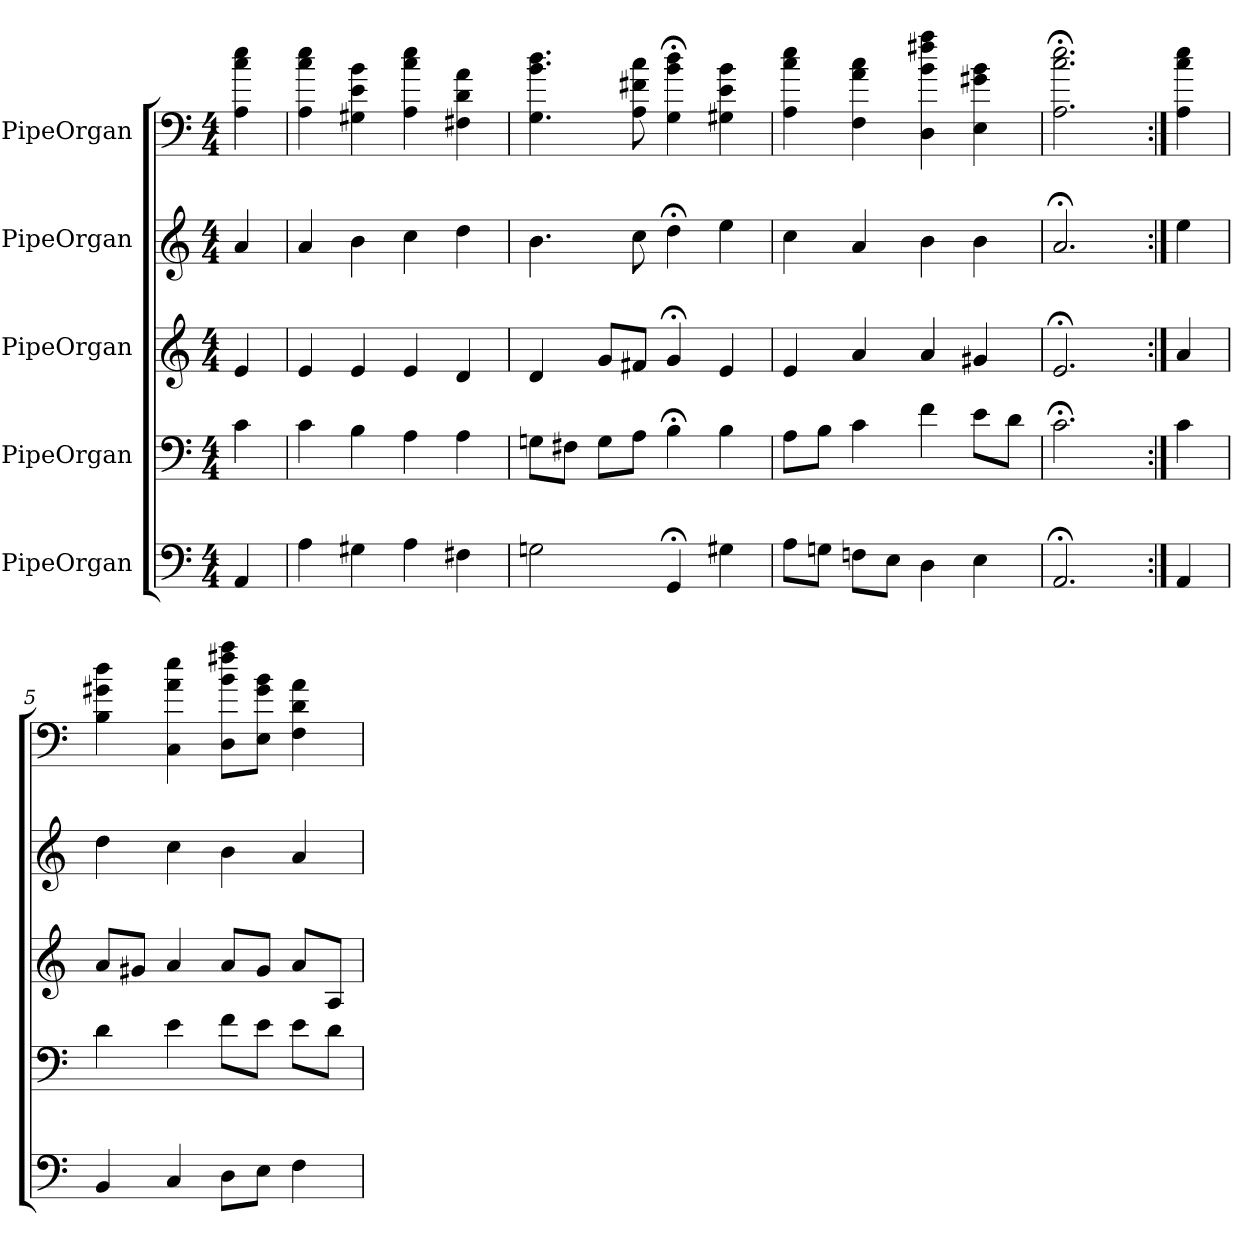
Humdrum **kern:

**kern	**kern	**kern	**kern	**kern
*part5	*part4	*part3	*part2	*part1
*staff5	*staff4	*staff3	*staff2	*staff1
*I"PipeOrgan	*I"PipeOrgan	*I"PipeOrgan	*I"PipeOrgan	*I"PipeOrgan
*clefF4	*clefF4	*clefG2	*clefG2	*
*k[]	*k[]	*k[]	*k[]	*k[]
*a:	*a:	*a:	*a:	*a:
*M4/4	*M4/4	*M4/4	*M4/4	*M4/4
*MM60	*MM60	*MM60	*MM60	*MM60
=	=	=	=	=
4AA	4c	4e	4a	4A 4cc 4ee
=1	=1	=1	=1	=1
4A	4c	4e	4a	4A 4cc 4ee
4G#X	4B	4e	4b	4G#X 4e 4b
4A	4A	4e	4cc	4A 4cc 4ee
4F#X	4A	4d	4dd	4F#X 4d 4a
=2	=2	=2	=2	=2
2Gn	8Gn\L	4d	4.b	4.G 4.b 4.dd
.	8F#X\J	.	.	.
.	8G\L	8g/L	.	.
.	8A\J	8f#X/J	8cc	8A 8f#X 8cc
4GG;<	4B;<	4g;<	4dd;<	4G;< 4b;< 4dd;<
4G#X	4B	4e	4ee	4G#X 4e 4b
=3	=3	=3	=3	=3
8A\L	8A\L	4e	4cc	4A 4cc 4ee
8Gn\J	8B\J	.	.	.
8Fn\L	4c	4a	4a	4F 4a 4cc
8E\J	.	.	.	.
4D	4f	4a	4b	4D 4b 4ff#X 4aa
4E	8e\L	4g#X	4b	4E 4g#X 4b
.	8d\J	.	.	.
=4	=4	=4	=4	=4
2.AA;<	2.c;<	2.e;<	2.a;<	2.A;< 2.cc;< 2.ee;<
=:|!	=:|!	=:|!	=:|!	=:|!
4AA	4c	4a	4ee	4A 4cc 4ee
=5	=5	=5	=5	=5
4BB	4d	8a/L	4dd	4B 4g#X 4dd
.	.	8g#X/J	.	.
4C	4e	4a	4cc	4C 4a 4ee
8D\L	8f\L	8a/L	4b	8D 8b 8ff#X 8aaL
8E\J	8e\J	8g#/J	.	8E 8g# 8bJ
4F	8e\L	8a/L	4a	4F 4d 4a
.	8d\J	8A/J	.	.
=	=	=	=	=
*-	*-	*-	*-	*-
